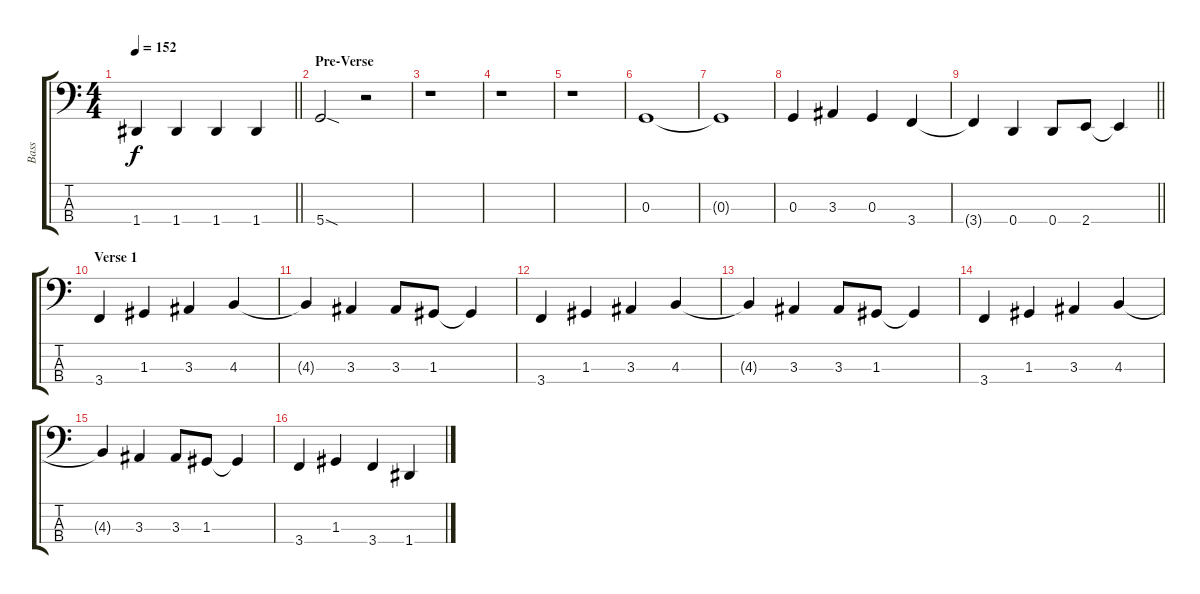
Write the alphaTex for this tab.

\track ("Bass" "Bass") {instrument electricbasspick}
\staff {score tabs}
\tuning (F2 C2 G1 D1) {hide}
\ts (4 4)
\tempo 152
\clef f4
\barLineRight lightlight
\ks c
1.4.4{dy f} 1.4.4 1.4.4 1.4.4 |
\section ("" "Pre-Verse")
5.4{sod}.2 r.2 |
r.1 |
r.1 |
r.1 |
0.3.1 |
0.3{t}.1 |
0.3.4 3.3.4 0.3.4 3.4.4 |
\barLineRight lightlight
3.4{t}.4 0.4.4 0.4.8 2.4.8 2.4{t}.4 |
\section ("" "Verse 1")
3.4.4 1.3.4 3.3.4 4.3.4 |
4.3{t}.4 3.3.4 3.3.8 1.3.8 1.3{t}.4 |
3.4.4 1.3.4 3.3.4 4.3.4 |
4.3{t}.4 3.3.4 3.3.8 1.3.8 1.3{t}.4 |
3.4.4 1.3.4 3.3.4 4.3.4 |
4.3{t}.4 3.3.4 3.3.8 1.3.8 1.3{t}.4 |
3.4.4 1.3.4 3.4.4 1.4.4
